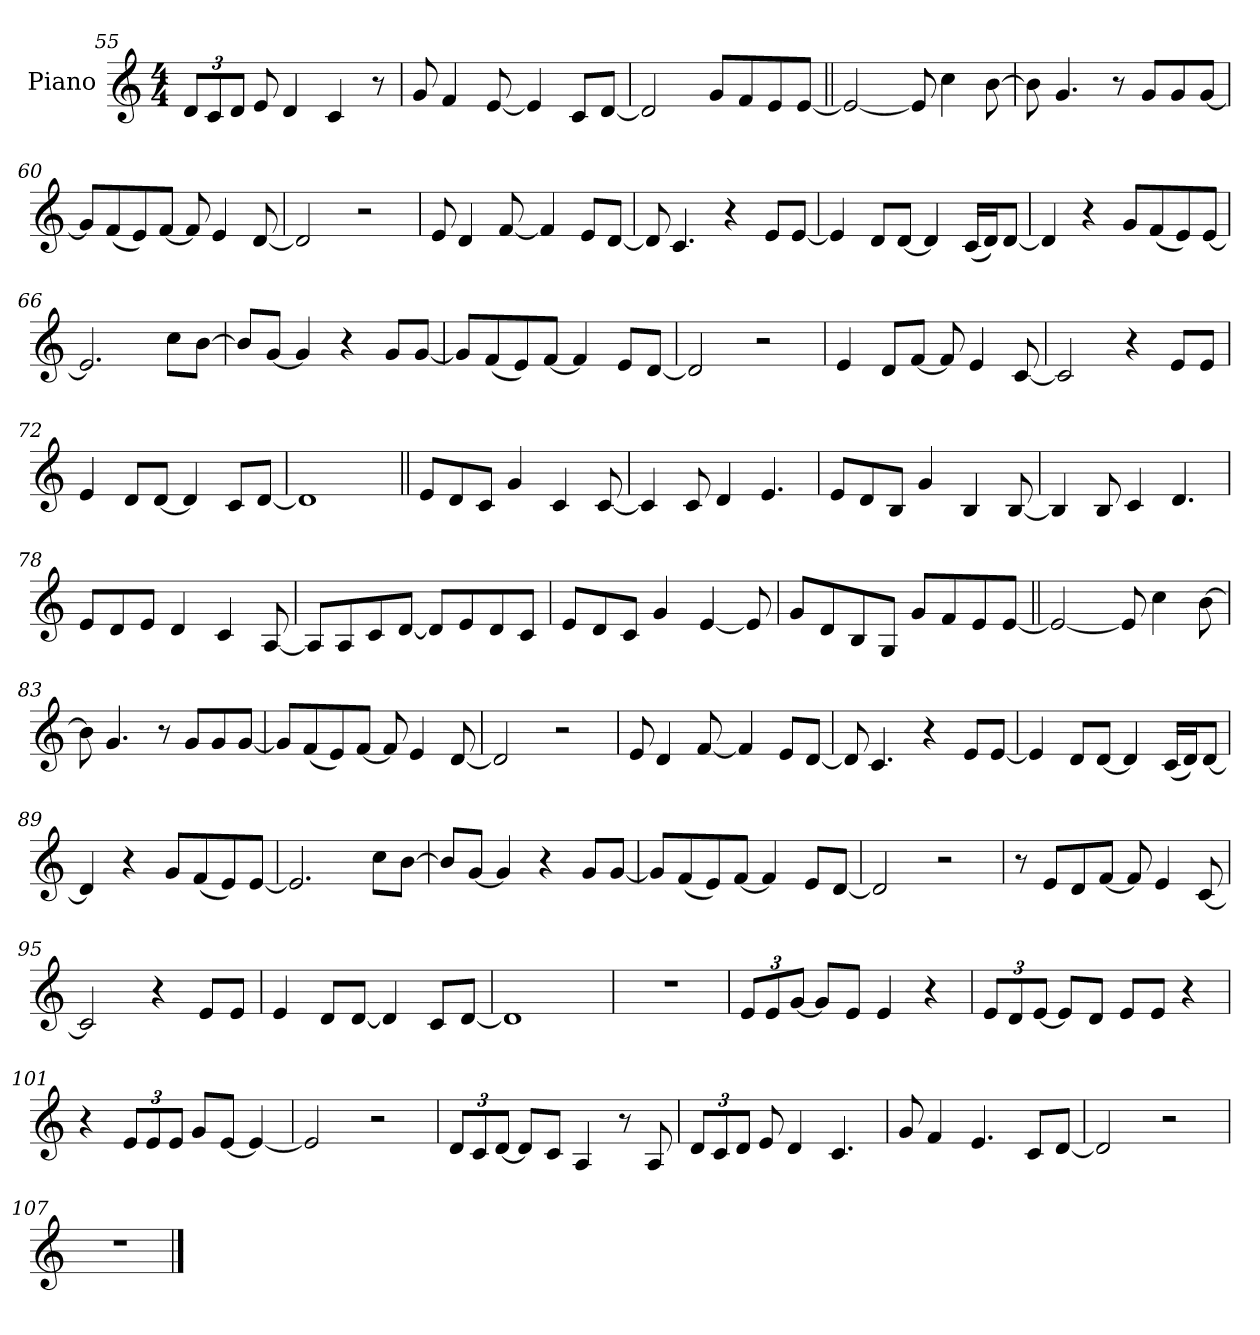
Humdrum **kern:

**kern
*part1
*staff1
*I"Piano
*I'Pno.
*clefG2
*k[]
*M4/4
*Xbrackettup
=55
12dL
12c
12dJ
8e
4d
4c
8r
=56
8g
4f
[8e
4e]
8cL
[8dJ
=57
2d]
8gL
8f
8e
[8eJ
=58||
2e_
8e]
4cc
[8b
=59
8b]
4.g
8r
8gL
8g
[8gJ
=60
8gL]
(8f
8e)
[8fJ
8f]
4e
[8d
=61
2d]
2r
=62
8e
4d
[8f
4f]
8eL
[8dJ
=63
8d]
4.c
4r
8eL
[8eJ
=64
4e]
8dL
[8dJ
4d]
(16cLL
16dJ)
[8dJ
=65
4d]
4r
8gL
(8f
8e)
[8eJ
=66
2.e]
8ccL
[8bJ
=67
8bL]
[8gJ
4g]
4r
8gL
[8gJ
=68
8gL]
(8f
8e)
[8fJ
4f]
8eL
[8dJ
=69
2d]
2r
=70
4e
8dL
[8fJ
8f]
4e
[8c
=71
2c]
4r
8eL
8eJ
=72
4e
8dL
[8dJ
4d]
8cL
[8dJ
=73
1d]
=74||
8e!L
8d!
8c!J
4g!
4c!
[8c!
=75
4c!]
8c!
4d!
4.e!
=76
8e!L
8d!
8B!J
4g!
4B!
[8B!
=77
4B!]
8B!
4c!
4.d!
=78
8e!L
8d!
8e!J
4d!
4c!
[8A!
=79
8A!L]
8A!
8c!
[8d!J
8d!L]
8e!
8d!
8c!J
=80
8e!L
8d!
8c!J
4g!
[4e!
8e!]
=81
8g!L
8d!
8B!
8G!J
8gL
8f
8e
[8eJ
=82||
2e_
8e]
4cc
[8b
=83
8b]
4.g
8r
8gL
8g
[8gJ
=84
8gL]
(8f
8e)
[8fJ
8f]
4e
[8d
=85
2d]
2r
=86
8e
4d
[8f
4f]
8eL
[8dJ
=87
8d]
4.c
4r
8eL
[8eJ
=88
4e]
8dL
[8dJ
4d]
(16cLL
16dJ)
[8dJ
=89
4d]
4r
8gL
(8f
8e)
[8eJ
=90
2.e]
8ccL
[8bJ
=91
8bL]
[8gJ
4g]
4r
8gL
[8gJ
=92
8gL]
(8f
8e)
[8fJ
4f]
8eL
[8dJ
=93
2d]
2r
=94
8r
8eL
8d
[8fJ
8f]
4e
[8c
=95
2c]
4r
8eL
8eJ
=96
4e
8dL
[8dJ
4d]
8cL
[8dJ
=97
1d]
=98
1r
=99
12eL
12e
[12gJ
8gL]
8eJ
4e
4r
=100
12eL
12d
[12eJ
8eL]
8dJ
8eL
8eJ
4r
=101
4r
12eL
12e
12eJ
8gL
[8eJ
4e_
=102
2e]
2r
=103
12dL
12c
[12dJ
8dL]
8cJ
4A
8r
8A
=104
12dL
12c
12dJ
8e
4d
4.c
=105
8g
4f
4.e
8cL
[8dJ
=106
2d]
2r
=107
1r
==
*-
